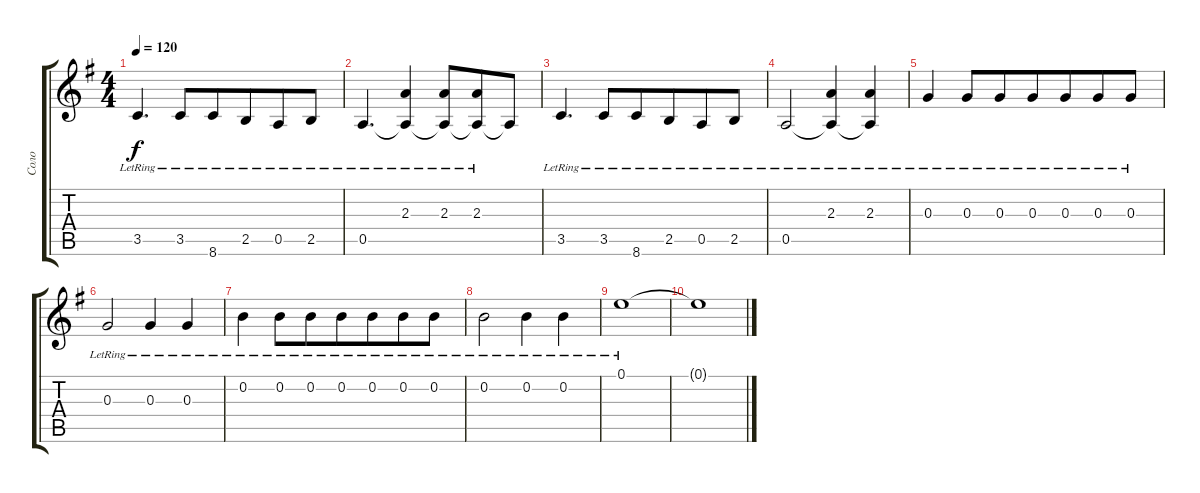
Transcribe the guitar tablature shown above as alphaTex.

\track ("Соло" "Соло") {instrument acousticguitarsteel}
\staff {score tabs}
\tuning (E4 B3 G3 D3 A2 E2) {hide}
\ts (4 4)
\tempo 120
\clef g2
\ks eminor
3.5{lr}.4{d dy f} 3.5{lr}.8{beam merge} 8.6{lr}.8 2.5{lr}.8{beam merge} 0.5{lr}.8 2.5{lr}.8 |
0.5{lr}.4{d} (2.3{lr} 0.5{t}).4 (2.3{lr} 0.5{t}).8{beam merge} (2.3{lr} 0.5{t}).8 0.5{t}.8 |
3.5{lr}.4{d} 3.5{lr}.8{beam merge} 8.6{lr}.8 2.5{lr}.8{beam merge} 0.5{lr}.8 2.5{lr}.8 |
0.5{lr}.2 (2.3{lr} 0.5{t}).4 (2.3{lr} 0.5{t}).4 |
0.3{lr}.4 0.3{lr}.8 0.3{lr}.8{beam merge} 0.3{lr}.8 0.3{lr}.8{beam merge} 0.3{lr}.8 0.3{lr}.8 |
0.3{lr}.2 0.3{lr}.4 0.3{lr}.4 |
0.2{lr}.4 0.2{lr}.8 0.2{lr}.8{beam merge} 0.2{lr}.8 0.2{lr}.8{beam merge} 0.2{lr}.8 0.2{lr}.8 |
0.2{lr}.2 0.2{lr}.4 0.2{lr}.4 |
0.1{lr}.1 |
0.1{t}.1
